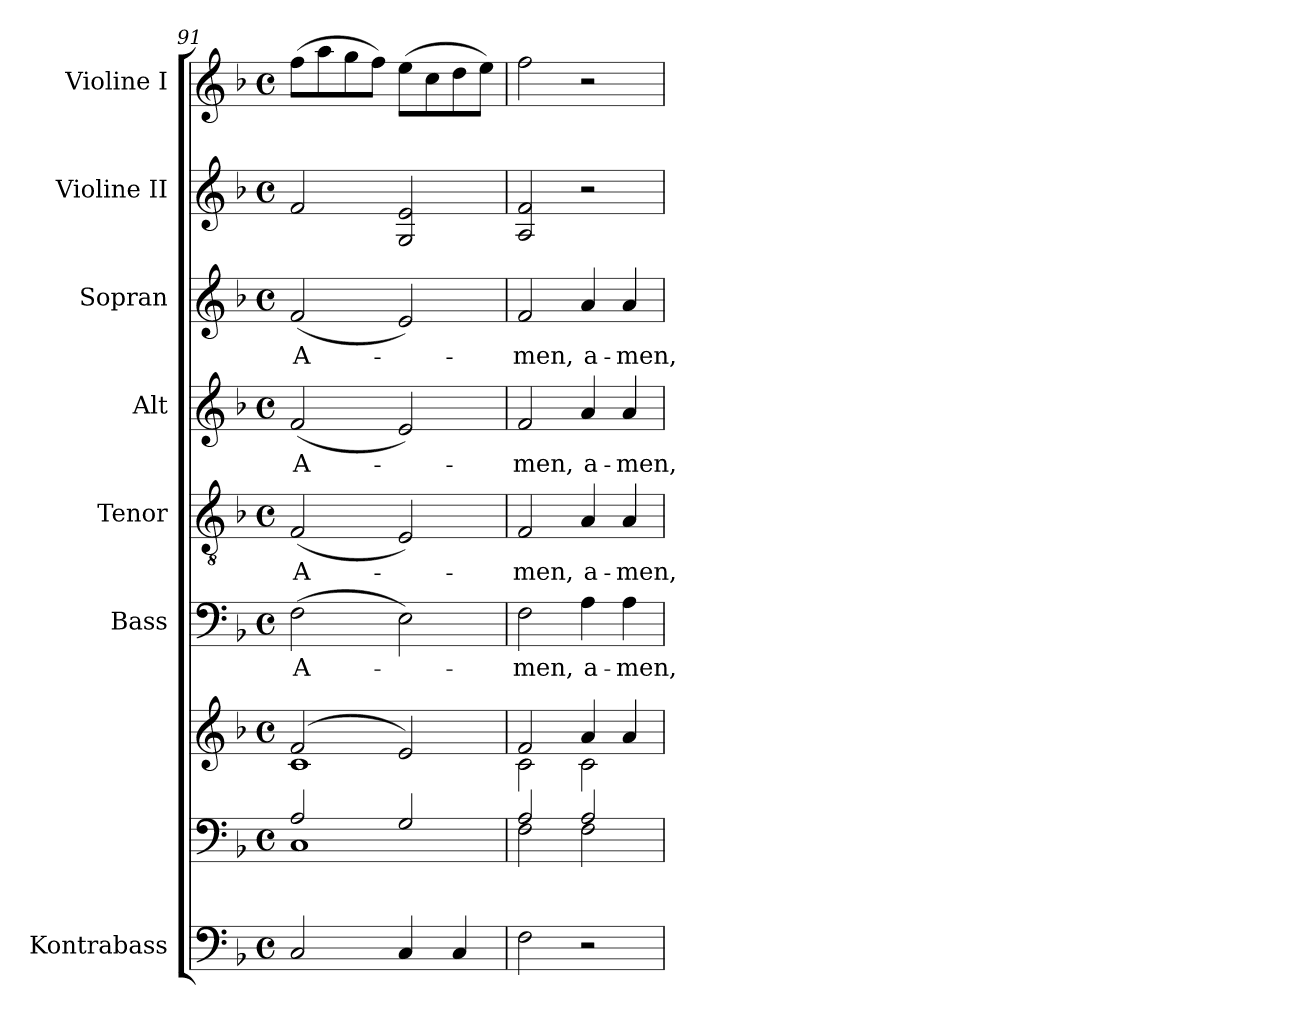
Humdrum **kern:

**kern	**kern	**kern	**kern	**text	**kern	**text	**kern	**text	**kern	**text	**kern	**kern
*part8	*part7	*part7	*part6	*part6	*part5	*part5	*part4	*part4	*part3	*part3	*part2	*part1
*staff9	*staff8	*staff7	*staff6	*staff6	*staff5	*staff5	*staff4	*staff4	*staff3	*staff3	*staff2	*staff1
*I"Kontrabass	*	*	*I"Bass	*	*I"Tenor	*	*I"Alt	*	*I"Sopran	*	*I"Violine II	*I"Violine I
*I'Kb.	*	*	*I'B.	*	*I'T.	*	*I'A.	*	*I'S.	*	*I'Vl. II	*I'Vl. I
*clefF4	*clefF4	*clefG2	*clefF4	*	*clefGv2	*	*clefG2	*	*clefG2	*	*clefG2	*clefG2
*ITrd7c12	*	*	*	*	*	*	*	*	*	*	*	*
*k[b-]	*k[b-]	*k[b-]	*k[b-]	*	*k[b-]	*	*k[b-]	*	*k[b-]	*	*k[b-]	*k[b-]
*F:	*F:	*F:	*F:	*	*F:	*	*F:	*	*F:	*	*F:	*F:
*M4/4	*M4/4	*M4/4	*M4/4	*	*M4/4	*	*M4/4	*	*M4/4	*	*M4/4	*M4/4
*met(c)	*met(c)	*met(c)	*met(c)	*	*met(c)	*	*met(c)	*	*met(c)	*	*met(c)	*met(c)
=91	=91	=91	=91	=91	=91	=91	=91	=91	=91	=91	=91	=91
*	*^	*^	*	*	*	*	*	*	*	*	*	*
!	!	!	!	!	!	!LO:LY:b	!	!LO:LY:b	!	!LO:LY:b	!	!LO:LY:b	!	!
2CC/	2A/	1C	(2f/	1c	(>2F\	A-	(<2F/	A-	(<2f/	A-	(<2f/	A-	2f/	(>8ff\L
.	.	.	.	.	.	.	.	.	.	.	.	.	.	8aa\
.	.	.	.	.	.	.	.	.	.	.	.	.	.	8gg\
.	.	.	.	.	.	.	.	.	.	.	.	.	.	8ff\J)
4CC/	2G/	.	2e/)	.	2E\)	.	2E/)	.	2e/)	.	2e/)	.	2G/ 2e/	(>8ee\L
.	.	.	.	.	.	.	.	.	.	.	.	.	.	8cc\
4CC/	.	.	.	.	.	.	.	.	.	.	.	.	.	8dd\
.	.	.	.	.	.	.	.	.	.	.	.	.	.	8ee\J)
=92	=92	=92	=92	=92	=92	=92	=92	=92	=92	=92	=92	=92	=92	=92
!	!	!	!	!	!	!LO:LY:b	!	!LO:LY:b	!	!LO:LY:b	!	!LO:LY:b	!	!
2FF\	2A/	2F\	2f/	2c\	2F\	-men,	2F/	-men,	2f/	-men,	2f/	-men,	2A/ 2f/	2ff\
!	!	!	!	!	!	!LO:LY:b	!	!LO:LY:b	!	!LO:LY:b	!	!LO:LY:b	!	!
2r	2A/	2F\	4a/	2c\	4A\	a-	4A/	a-	4a/	a-	4a/	a-	2r	2r
!	!	!	!	!	!	!LO:LY:b	!	!LO:LY:b	!	!LO:LY:b	!	!LO:LY:b	!	!
.	.	.	4a/	.	4A\	-men,	4A/	-men,	4a/	-men,	4a/	-men,	.	.
*	*v	*v	*	*	*	*	*	*	*	*	*	*	*	*
*	*	*v	*v	*	*	*	*	*	*	*	*	*	*
=	=	=	=	=	=	=	=	=	=	=	=	=
*-	*-	*-	*-	*-	*-	*-	*-	*-	*-	*-	*-	*-
